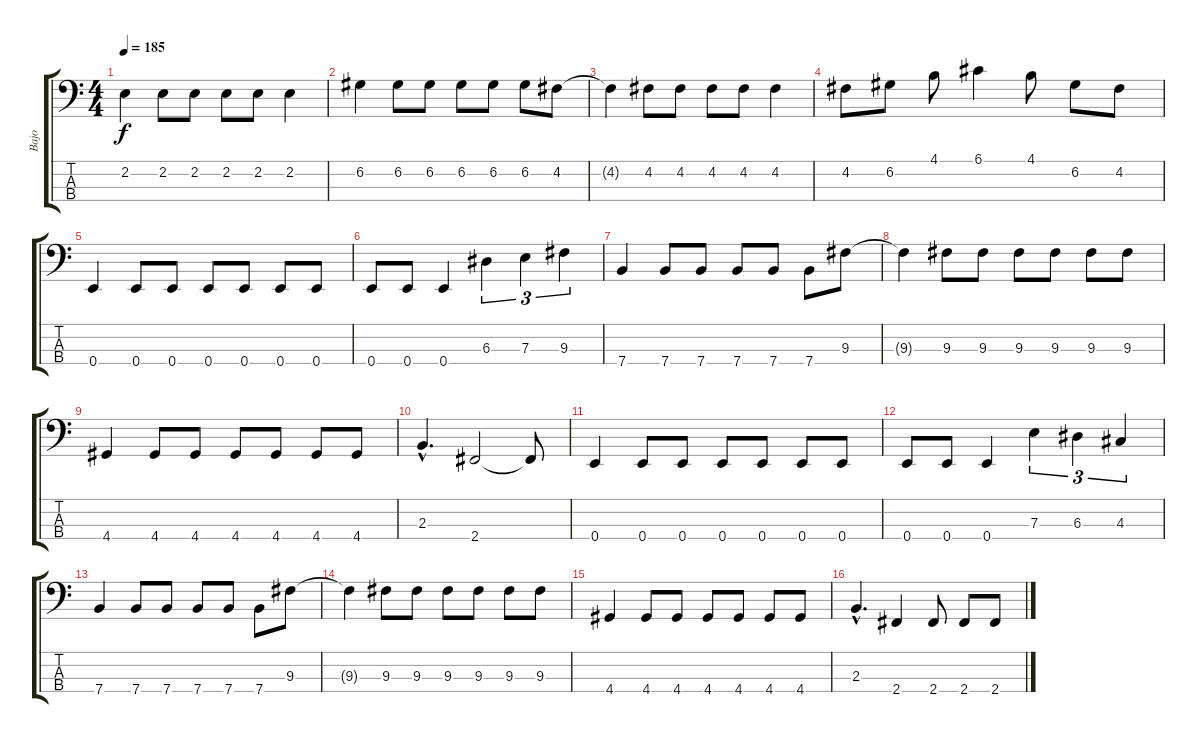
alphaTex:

\track ("Bajo" "Bajo") {instrument electricbassfinger}
\staff {score tabs}
\tuning (G2 D2 A1 E1) {hide}
\ts (4 4)
\tempo 185
\clef f4
\ks c
2.2{t}.4{dy f} 2.2.8 2.2.8 2.2.8 2.2.8 2.2.4 |
6.2.4 6.2.8 6.2.8 6.2.8 6.2.8 6.2.8 4.2.8 |
4.2{t}.4 4.2.8 4.2.8 4.2.8 4.2.8 4.2.4 |
4.2.8 6.2.8 4.1.8 6.1.4 4.1.8 6.2.8 4.2.8 |
0.4.4 0.4.8 0.4.8 0.4.8 0.4.8 0.4.8 0.4.8 |
0.4.8 0.4.8 0.4.4 6.3.4{tu (3 2)} 7.3.4{tu (3 2)} 9.3.4{tu (3 2)} |
7.4.4 7.4.8 7.4.8 7.4.8 7.4.8 7.4.8 9.3.8 |
9.3{t}.4 9.3.8 9.3.8 9.3.8 9.3.8 9.3.8 9.3.8 |
4.4.4 4.4.8 4.4.8 4.4.8 4.4.8 4.4.8 4.4.8 |
2.3{hac}.4{d} 2.4.2 2.4{t}.8 |
0.4.4 0.4.8 0.4.8 0.4.8 0.4.8 0.4.8 0.4.8 |
0.4.8 0.4.8 0.4.4 7.3.4{tu (3 2)} 6.3.4{tu (3 2)} 4.3.4{tu (3 2)} |
7.4.4 7.4.8 7.4.8 7.4.8 7.4.8 7.4.8 9.3.8 |
9.3{t}.4 9.3.8 9.3.8 9.3.8 9.3.8 9.3.8 9.3.8 |
4.4.4 4.4.8 4.4.8 4.4.8 4.4.8 4.4.8 4.4.8 |
2.3{hac}.4{d} 2.4.4 2.4.8 2.4.8 2.4.8
